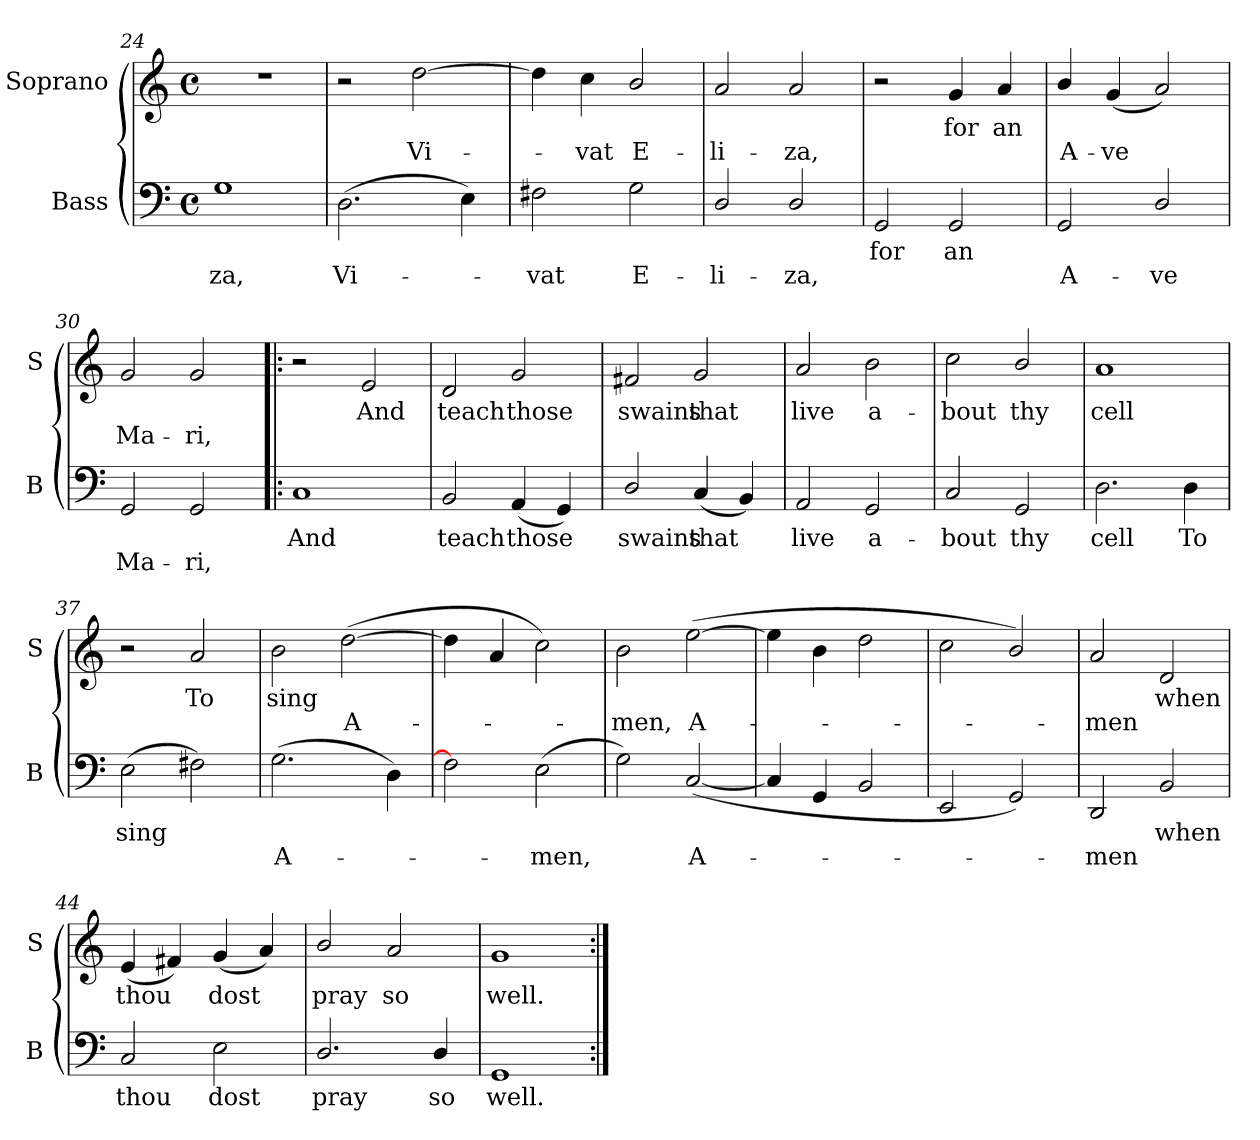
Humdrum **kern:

**kern	**text	**text	**kern	**text	**text
*part2	*part2	*part2	*part1	*part1	*part1
*staff2	*staff2	*staff2	*staff1	*staff1	*staff1
*I"Bass	*	*	*I"Soprano	*	*
*I'B	*	*	*I'S	*	*
*clefF4	*	*	*clefG2	*	*
*k[]	*	*	*k[]	*	*
*C:	*	*	*C:	*	*
*M4/4	*	*	*M4/4	*	*
*met(c)	*	*	*met(c)	*	*
=24	=24	=24	=24	=24	=24
!	!	!LO:LY:b	!	!	!
1G	.	-za,	1r	.	.
=25	=25	=25	=25	=25	=25
!	!	!LO:LY:b	!	!	!
(>2.D	.	Vi-	2r	.	.
!	!	!	!	!	!LO:LY:b
.	.	.	[2dd	.	Vi-
4E)	.	.	.	.	.
=26	=26	=26	=26	=26	=26
!	!	!LO:LY:b	!	!	!
2F#X	.	vat	4dd]	.	.
!	!	!	!	!	!LO:LY:b
.	.	.	4cc	.	vat
!	!	!LO:LY:b	!	!	!LO:LY:b
2G	.	E-	2b/	.	E-
=27	=27	=27	=27	=27	=27
!	!	!LO:LY:b	!	!	!LO:LY:b
2D/	.	-li-	2a	.	-li-
!	!	!LO:LY:b	!	!	!LO:LY:b
2D/	.	-za,	2a	.	-za,
!!LO:LB:g=z
=28	=28	=28	=28	=28	=28
!	!LO:LY:b	!	!	!	!
2GG	for	.	2r	.	.
!	!LO:LY:b	!	!	!LO:LY:b	!
2GG	an	.	4g	for	.
!	!	!	!	!LO:LY:b	!
.	.	.	4a	an	.
=29	=29	=29	=29	=29	=29
!	!	!LO:LY:b	!	!	!LO:LY:b
2GG	.	A-	4b/	.	A-
!	!	!	!	!	!LO:LY:b
.	.	.	(<4g	.	-ve
!	!	!LO:LY:b	!	!	!
2D/	.	-ve	2a)	.	.
=30	=30	=30	=30	=30	=30
!	!	!LO:LY:b	!	!	!LO:LY:b
2GG	.	Ma-	2g	.	Ma-
!	!	!LO:LY:b	!	!	!LO:LY:b
2GG	.	-ri,	2g	.	-ri,
=31!|:	=31!|:	=31!|:	=31!|:	=31!|:	=31!|:
!	!LO:LY:b	!	!	!	!
1C	And	.	2r	.	.
!	!	!	!	!LO:LY:b	!
.	.	.	2e	And	.
=32	=32	=32	=32	=32	=32
!	!LO:LY:b	!	!	!LO:LY:b	!
2BB	teach	.	2d	teach	.
!	!LO:LY:b	!	!	!LO:LY:b	!
(<4AA	those	.	2g	those	.
4GG)	.	.	.	.	.
=33	=33	=33	=33	=33	=33
!	!LO:LY:b	!	!	!LO:LY:b	!
2D/	swains	.	2f#X	swains	.
!	!LO:LY:b	!	!	!LO:LY:b	!
(<4C	that	.	2g	that	.
4BB)	.	.	.	.	.
=34	=34	=34	=34	=34	=34
!	!LO:LY:b	!	!	!LO:LY:b	!
2AA	live	.	2a	live	.
!	!LO:LY:b	!	!	!LO:LY:b	!
2GG	a-	.	2b	a-	.
=35	=35	=35	=35	=35	=35
!	!LO:LY:b	!	!	!LO:LY:b	!
2C	-bout	.	2cc	-bout	.
!	!LO:LY:b	!	!	!LO:LY:b	!
2GG	thy	.	2b/	thy	.
=36	=36	=36	=36	=36	=36
!	!LO:LY:b	!	!	!LO:LY:b	!
2.D	cell	.	1a	cell	.
!	!LO:LY:b	!	!	!	!
4D	To	.	.	.	.
!!LO:LB:g=z
=37	=37	=37	=37	=37	=37
!	!LO:LY:b	!	!	!	!
(>2E	sing	.	2r	.	.
!	!	!	!	!LO:LY:b	!
2F#X)	.	.	2a	To	.
=38	=38	=38	=38	=38	=38
!	!	!LO:LY:b	!	!LO:LY:b	!
(>2.G	.	A-	2b	sing	.
!	!	!	!	!	!LO:LY:b
.	.	.	(>[2dd	.	A-
4D)	.	.	.	.	.
=39	=39	=39	=39	=39	=39
2F#]	.	.	4dd]	.	.
.	.	.	4a	.	.
!	!	!LO:LY:b	!	!	!
(>2E	.	men,	2cc)	.	.
=40	=40	=40	=40	=40	=40
!	!	!	!	!	!LO:LY:b
2G)	.	.	2b	.	men,
!	!	!LO:LY:b	!	!	!LO:LY:b
(<[2C	.	A-	(>[2ee	.	A-
=41	=41	=41	=41	=41	=41
4C]	.	.	4ee]	.	.
4GG	.	.	4b	.	.
2BB	.	.	2dd	.	.
=42	=42	=42	=42	=42	=42
2EE	.	.	2cc	.	.
2GG)	.	.	2b/)	.	.
=43	=43	=43	=43	=43	=43
!	!	!LO:LY:b	!	!	!LO:LY:b
2DD	.	men	2a	.	men
!	!LO:LY:b	!	!	!LO:LY:b	!
2BB	when	.	2d	when	.
=44	=44	=44	=44	=44	=44
!	!LO:LY:b	!	!	!LO:LY:b	!
2C	thou	.	(<4e	thou	.
.	.	.	4f#X)	.	.
!	!LO:LY:b	!	!	!LO:LY:b	!
2E	dost	.	(<4g	dost	.
.	.	.	4a)	.	.
=45	=45	=45	=45	=45	=45
!	!LO:LY:b	!	!	!LO:LY:b	!
2.D/	pray	.	2b/	pray	.
!	!	!	!	!LO:LY:b	!
.	.	.	2a	so	.
!	!LO:LY:b	!	!	!	!
4D/	so	.	.	.	.
=46	=46	=46	=46	=46	=46
!	!LO:LY:b	!	!	!LO:LY:b	!
1GG	well.	.	1g	well.	.
=:|!	=:|!	=:|!	=:|!	=:|!	=:|!
*-	*-	*-	*-	*-	*-
